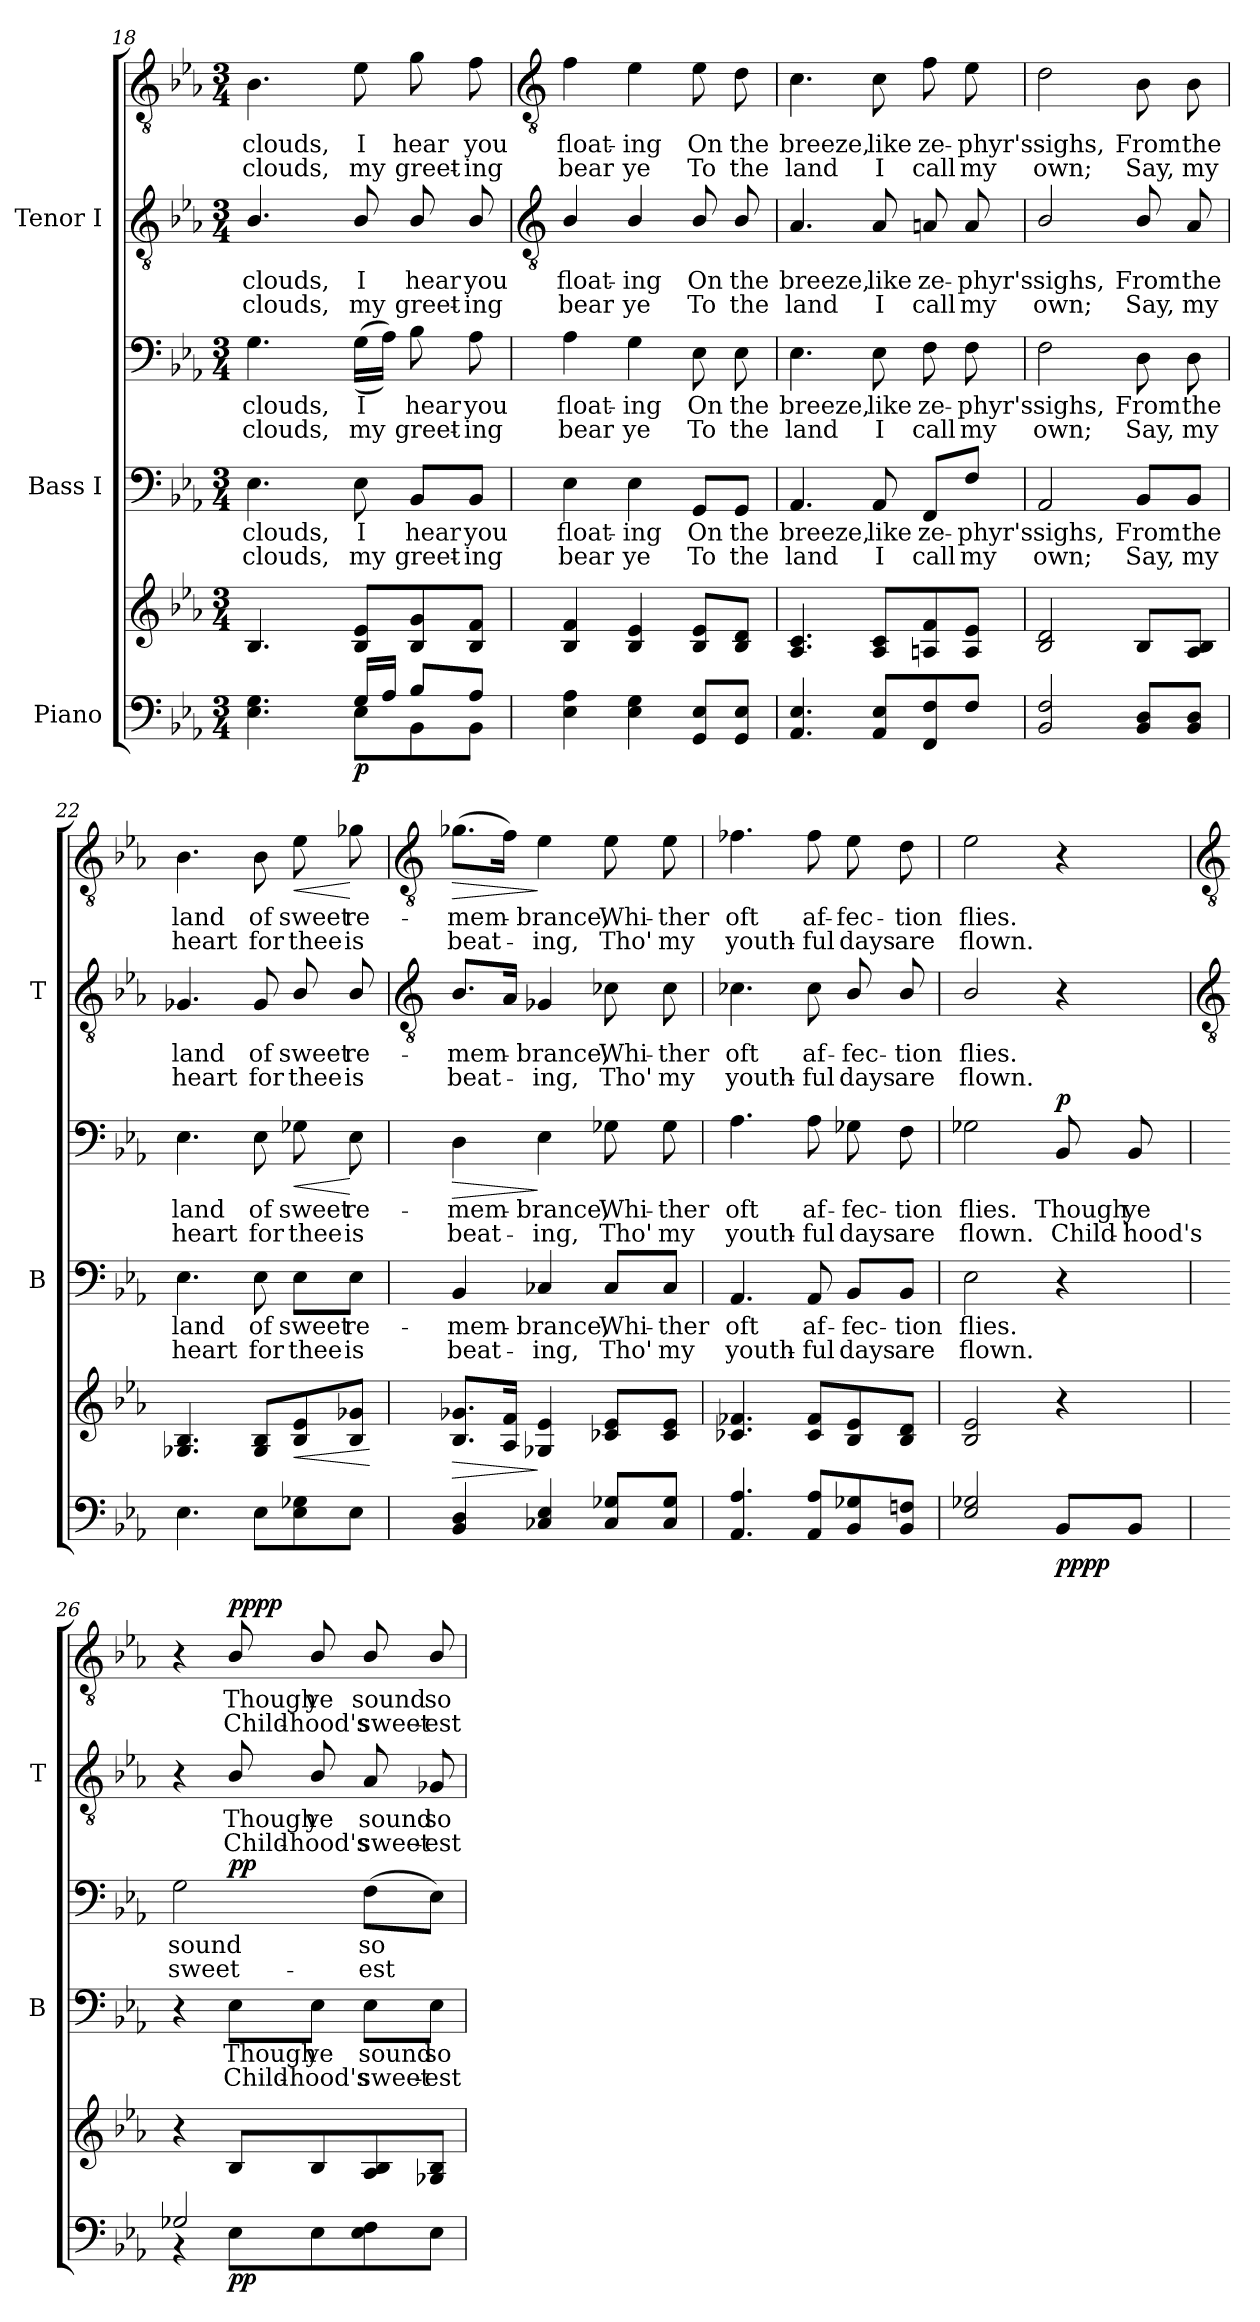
**kern	**kern	**dynam	**kern	**text	**text	**kern	**text	**text	**dynam	**kern	**text	**text	**kern	**text	**text	**dynam
*part3	*part3	*part3	*part2	*part2	*part2	*part2	*part2	*part2	*part2	*part1	*part1	*part1	*part1	*part1	*part1	*part1
*staff6	*staff5	*staff5/6	*staff4	*staff4	*staff4	*staff3	*staff3	*staff3	*staff3/4	*staff2	*staff2	*staff2	*staff1	*staff1	*staff1	*staff1/2
*I"Piano	*	*	*I"Bass I	*	*	*	*	*	*	*I"Tenor I	*	*	*	*	*	*
*	*	*	*I'B	*	*	*	*	*	*	*I'T	*	*	*	*	*	*
*clefF4	*clefG2	*	*clefF4	*	*	*clefF4	*	*	*	*clefGv2	*	*	*clefGv2	*	*	*
*k[b-e-a-]	*k[b-e-a-]	*	*k[b-e-a-]	*	*	*k[b-e-a-]	*	*	*	*k[b-e-a-]	*	*	*k[b-e-a-]	*	*	*
*E-:	*E-:	*	*E-:	*	*	*E-:	*	*	*	*E-:	*	*	*E-:	*	*	*
*M3/4	*M3/4	*	*M3/4	*	*	*M3/4	*	*	*	*M3/4	*	*	*M3/4	*	*	*
=18	=18	=18	=18	=18	=18	=18	=18	=18	=18	=18	=18	=18	=18	=18	=18	=18
*^	*	*	*	*	*	*	*	*	*	*	*	*	*	*	*	*
!	!	!	!	!	!LO:LY:b	!LO:LY:b	!	!LO:LY:b	!LO:LY:b	!	!	!LO:LY:b	!LO:LY:b	!	!LO:LY:b	!LO:LY:b	!
4.E-\ 4.G\	4ryy	4.B-	.	4.E-	clouds,	clouds,	4.G	clouds,	clouds,	.	4.B-/	clouds,	clouds,	4.B-	clouds,	clouds,	.
.	8ryy	.	.	.	.	.	.	.	.	.	.	.	.	.	.	.	.
!	!	!	!LO:DY:b=2	!	!LO:LY:b	!LO:LY:b	!	!LO:LY:b	!LO:LY:b	!	!	!LO:LY:b	!LO:LY:b	!	!LO:LY:b	!LO:LY:b	!
16G/LL	8E-\L	8B- 8e-L	p	8E-	I	my	(>(>16GLL	I	my	.	8B-/	I	my	8e-	I	my	.
16A-/JJ	.	.	.	.	.	.	16A-JJ))	.	.	.	.	.	.	.	.	.	.
!	!	!	!	!	!LO:LY:b	!LO:LY:b	!	!LO:LY:b	!LO:LY:b	!	!	!LO:LY:b	!LO:LY:b	!	!LO:LY:b	!LO:LY:b	!
8B-/L	8BB-\	8B- 8g	.	8BB-/L	hear	greet-	8B-	hear	greet-	.	8B-/	hear	greet-	8g	hear	greet-	.
!	!	!	!	!	!LO:LY:b	!LO:LY:b	!	!LO:LY:b	!LO:LY:b	!	!	!LO:LY:b	!LO:LY:b	!	!LO:LY:b	!LO:LY:b	!
8A-/J	8BB-\J	8B- 8fJ	.	8BB-/J	-you	ing	8A-	-you	ing	.	8B-/	-you	ing	8f	-you	ing	.
*v	*v	*	*	*	*	*	*	*	*	*	*	*	*	*	*	*	*
!!LO:LB:g=z
=19	=19	=19	=19	=19	=19	=19	=19	=19	=19	=19	=19	=19	=19	=19	=19	=19
*	*	*	*	*	*	*	*	*	*	*clefGv2	*	*	*clefGv2	*	*	*
*^	*	*	*	*	*	*	*	*	*	*	*	*	*	*	*	*
!	!	!	!	!	!LO:LY:b	!LO:LY:b	!	!LO:LY:b	!LO:LY:b	!	!	!LO:LY:b	!LO:LY:b	!	!LO:LY:b	!LO:LY:b	!
*v	*v	*	*	*	*	*	*	*	*	*	*	*	*	*	*	*	*
4E-\ 4A-\	4B- 4f	.	4E-	float-	-bear	4A-	float-	-bear	.	4B-/	float-	-bear	4f	float-	-bear	.
!	!	!	!	!LO:LY:b	!LO:LY:b	!	!LO:LY:b	!LO:LY:b	!	!	!LO:LY:b	!LO:LY:b	!	!LO:LY:b	!LO:LY:b	!
4E-\ 4G\	4B- 4e-	.	4E-	ing	ye	4G	ing	ye	.	4B-/	ing	ye	4e-	ing	ye	.
!	!	!	!	!LO:LY:b	!LO:LY:b	!	!LO:LY:b	!LO:LY:b	!	!	!LO:LY:b	!LO:LY:b	!	!LO:LY:b	!LO:LY:b	!
8GG 8E-L	8B- 8e-L	.	8GG/L	On	To	8E-	On	To	.	8B-/	On	To	8e-	On	To	.
!	!	!	!	!LO:LY:b	!LO:LY:b	!	!LO:LY:b	!LO:LY:b	!	!	!LO:LY:b	!LO:LY:b	!	!LO:LY:b	!LO:LY:b	!
8GG 8E-J	8B- 8dJ	.	8GG/J	the	the	8E-	the	the	.	8B-/	the	the	8d	the	the	.
=20	=20	=20	=20	=20	=20	=20	=20	=20	=20	=20	=20	=20	=20	=20	=20	=20
!	!	!	!	!LO:LY:b	!LO:LY:b	!	!LO:LY:b	!LO:LY:b	!	!	!LO:LY:b	!LO:LY:b	!	!LO:LY:b	!LO:LY:b	!
4.AA- 4.E-	4.A- 4.c	.	4.AA-	breeze,	land	4.E-	breeze,	land	.	4.A-	breeze,	land	4.c	breeze,	land	.
!	!	!	!	!LO:LY:b	!LO:LY:b	!	!LO:LY:b	!LO:LY:b	!	!	!LO:LY:b	!LO:LY:b	!	!LO:LY:b	!LO:LY:b	!
8AA- 8E-L	8A- 8cL	.	8AA-	like	I	8E-	like	I	.	8A-	like	I	8c	like	I	.
!	!	!	!	!LO:LY:b	!LO:LY:b	!	!LO:LY:b	!LO:LY:b	!	!	!LO:LY:b	!LO:LY:b	!	!LO:LY:b	!LO:LY:b	!
8FF 8F	8An 8f	.	8FF/L	ze-	-call	8F	ze-	-call	.	8An	ze-	-call	8f	ze-	-call	.
!	!	!	!	!LO:LY:b	!LO:LY:b	!	!LO:LY:b	!LO:LY:b	!	!	!LO:LY:b	!LO:LY:b	!	!LO:LY:b	!LO:LY:b	!
8FJ	8A 8e-J	.	8F/J	phyr's	my	8F	phyr's	my	.	8A	phyr's	my	8e-	phyr's	my	.
=21	=21	=21	=21	=21	=21	=21	=21	=21	=21	=21	=21	=21	=21	=21	=21	=21
!	!	!	!	!LO:LY:b	!LO:LY:b	!	!LO:LY:b	!LO:LY:b	!	!	!LO:LY:b	!LO:LY:b	!	!LO:LY:b	!LO:LY:b	!
2BB-/ 2F/	2B- 2d	.	2AA-	sighs,	own;	2F	sighs,	own;	.	2B-/	sighs,	own;	2d	sighs,	own;	.
!	!	!	!	!LO:LY:b	!LO:LY:b	!	!LO:LY:b	!LO:LY:b	!	!	!LO:LY:b	!LO:LY:b	!	!LO:LY:b	!LO:LY:b	!
8BB- 8DL	8B-L	.	8BB-/L	From	Say,	8D	From	Say,	.	8B-/	From	Say,	8B-	From	Say,	.
!	!	!	!	!LO:LY:b	!LO:LY:b	!	!LO:LY:b	!LO:LY:b	!	!	!LO:LY:b	!LO:LY:b	!	!LO:LY:b	!LO:LY:b	!
8BB- 8DJ	8A- 8B-J	.	8BB-/J	the	my	8D	the	my	.	8A-	the	my	8B-	the	my	.
=22	=22	=22	=22	=22	=22	=22	=22	=22	=22	=22	=22	=22	=22	=22	=22	=22
!	!	!	!	!LO:LY:b	!LO:LY:b	!	!LO:LY:b	!LO:LY:b	!	!	!LO:LY:b	!LO:LY:b	!	!LO:LY:b	!LO:LY:b	!
4.E-	4.G-X 4.B-	.	4.E-	land	heart	4.E-	land	heart	.	4.G-X	land	heart	4.B-	land	heart	.
!	!	!	!	!LO:LY:b	!LO:LY:b	!	!LO:LY:b	!LO:LY:b	!	!	!LO:LY:b	!LO:LY:b	!	!LO:LY:b	!LO:LY:b	!
8E-L	8G- 8B-L	.	8E-	of	for	8E-	of	for	.	8G-	of	for	8B-	of	for	.
!	!	!LO:HP:b	!	!LO:LY:b	!LO:LY:b	!	!LO:LY:b	!LO:LY:b	!LO:HP:b	!	!LO:LY:b	!LO:LY:b	!	!LO:LY:b	!LO:LY:b	!LO:HP:b
8E- 8G-X	8B- 8e-	<	8E-\L	sweet	thee	8G-X	sweet	thee	<	8B-/	sweet	thee	8e-	sweet	thee	<
!	!	!	!	!LO:LY:b	!LO:LY:b	!	!LO:LY:b	!LO:LY:b	!	!	!LO:LY:b	!LO:LY:b	!	!LO:LY:b	!LO:LY:b	!
8E-J	8B- 8g-XJ	.	8E-\J	re-	-is	8E-	re-	-is	[	8B-/	re-	-is	8g-X	re-	-is	[
.	.	[	.	.	.	.	.	.	.	.	.	.	.	.	.	.
!!LO:LB:g=z
=23	=23	=23	=23	=23	=23	=23	=23	=23	=23	=23	=23	=23	=23	=23	=23	=23
*	*	*	*	*	*	*	*	*	*	*clefGv2	*	*	*clefGv2	*	*	*
*^	*	*	*	*	*	*	*	*	*	*	*	*	*	*	*	*
!	!	!	!LO:HP:b	!	!LO:LY:b	!LO:LY:b	!	!LO:LY:b	!LO:LY:b	!LO:HP:b	!	!LO:LY:b	!LO:LY:b	!	!LO:LY:b	!LO:LY:b	!LO:HP:b
4BB- 4D	2.ryy	8.B- 8.g-XL	>	4BB-	mem-	-beat-	4D	mem-	-beat-	>	8.B-L	mem-	beat-	(>8.g-XL	mem-	beat-	>
.	.	16A- 16fJ	.	.	.	.	.	.	.	.	16A-J	.	.	16fJ)	.	.	.
!	!	!	!	!	!LO:LY:b	!LO:LY:b	!	!LO:LY:b	!LO:LY:b	!	!	!LO:LY:b	!LO:LY:b	!	!LO:LY:b	!LO:LY:b	!
4C-X/ 4E-/	.	4G-X 4e-	]	4C-X	-brance,	ing,	4E-	-brance,	ing,	]	4G-X	brance,	ing,	4e-	brance,	ing,	]
!	!	!	!	!	!LO:LY:b	!LO:LY:b	!	!LO:LY:b	!LO:LY:b	!	!	!LO:LY:b	!LO:LY:b	!	!LO:LY:b	!LO:LY:b	!
8C- 8G-XL	.	8c-X 8e-L	.	8C-/L	Whi-	-Tho'	8G-X	Whi-	-Tho'	.	8c-X	Whi-	-Tho'	8e-	Whi-	-Tho'	.
!	!	!	!	!	!LO:LY:b	!LO:LY:b	!	!LO:LY:b	!LO:LY:b	!	!	!LO:LY:b	!LO:LY:b	!	!LO:LY:b	!LO:LY:b	!
8C- 8G-J	.	8c- 8e-J	.	8C-/J	ther	my	8G-	ther	my	.	8c-	ther	my	8e-	ther	my	.
=24	=24	=24	=24	=24	=24	=24	=24	=24	=24	=24	=24	=24	=24	=24	=24	=24	=24
!	!	!	!	!	!LO:LY:b	!LO:LY:b	!	!LO:LY:b	!LO:LY:b	!	!	!LO:LY:b	!LO:LY:b	!	!LO:LY:b	!LO:LY:b	!
4.AA- 4.A-	2.ryy	4.c-X 4.f-X	.	4.AA-	oft	youth-	4.A-	oft	youth-	.	4.c-X	oft	youth-	4.f-X	oft	youth-	.
!	!	!	!	!	!LO:LY:b	!LO:LY:b	!	!LO:LY:b	!LO:LY:b	!	!	!LO:LY:b	!LO:LY:b	!	!LO:LY:b	!LO:LY:b	!
8AA- 8A-L	.	8c- 8f-L	.	8AA-	-af-	-ful	8A-	-af-	-ful	.	8c-	-af-	-ful	8f-	-af-	-ful	.
!	!	!	!	!	!LO:LY:b	!LO:LY:b	!	!LO:LY:b	!LO:LY:b	!	!	!LO:LY:b	!LO:LY:b	!	!LO:LY:b	!LO:LY:b	!
8BB- 8G-X	.	8B- 8e-	.	8BB-/L	fec-	-days	8G-X	fec-	-days	.	8B-/	fec-	-days	8e-	fec-	-days	.
!	!	!	!	!	!LO:LY:b	!LO:LY:b	!	!LO:LY:b	!LO:LY:b	!	!	!LO:LY:b	!LO:LY:b	!	!LO:LY:b	!LO:LY:b	!
8BB- 8FnJ	.	8B- 8dJ	.	8BB-/J	tion	are	8F	tion	are	.	8B-/	tion	are	8d	tion	are	.
=25	=25	=25	=25	=25	=25	=25	=25	=25	=25	=25	=25	=25	=25	=25	=25	=25	=25
!	!	!	!	!	!LO:LY:b	!LO:LY:b	!	!LO:LY:b	!LO:LY:b	!	!	!LO:LY:b	!LO:LY:b	!	!LO:LY:b	!LO:LY:b	!
2E- 2G-X	2.ryy	2B- 2e-	.	2E-	flies.	flown.	2G-X	flies.	flown.	.	2B-/	flies.	flown.	2e-	flies.	flown.	.
!	!	!	!LO:DY:b=2	!	!	!	!	!LO:LY:b	!LO:LY:b	!	!	!	!	!	!	!	!
!	!	!	!LO:DY:n=1:b	!	!	!	!	!	!	!LO:DY:b	!	!	!	!	!	!	!
8BB-/L	.	4r	pp pp	4r	.	.	8BB-	Though	Child-	p	4r	.	.	4r	.	.	.
!	!	!	!	!	!	!	!	!LO:LY:b	!LO:LY:b	!	!	!	!	!	!	!	!
8BB-/J	.	.	.	.	.	.	8BB-	-ye	hood's	.	.	.	.	.	.	.	.
!!LO:LB:g=z
=26	=26	=26	=26	=26	=26	=26	=26	=26	=26	=26	=26	=26	=26	=26	=26	=26	=26
*	*	*	*	*	*	*	*	*	*	*	*clefGv2	*	*	*clefGv2	*	*	*
!	!	!	!	!	!	!	!	!LO:LY:b	!LO:LY:b	!	!	!	!	!	!	!	!
2G-X/	4r	4r	.	4r	.	.	2G	sound	sweet-	.	4r	.	.	4r	.	.	.
!	!	!	!LO:DY:b=2	!	!LO:LY:b	!LO:LY:b	!	!	!	!LO:DY:b=2	!	!LO:LY:b	!LO:LY:b	!	!LO:LY:b	!LO:LY:b	!LO:DY:b=2
!	!	!	!	!	!	!	!	!	!	!	!	!	!	!	!	!	!LO:DY:n=1:b
.	8E-\L	8B-L	pp	8E-\L	Though	Child-	.	.	.	pp	8B-/	Though	Child-	8B-/	Though	Child-	pp pp
!	!	!	!	!	!LO:LY:b	!LO:LY:b	!	!	!	!	!	!LO:LY:b	!LO:LY:b	!	!LO:LY:b	!LO:LY:b	!
.	8E-\	8B-	.	8E-\J	-ye	hood's	.	.	.	.	8B-/	-ye	hood's	8B-/	-ye	hood's	.
!	!	!	!	!	!LO:LY:b	!LO:LY:b	!	!LO:LY:b	!LO:LY:b	!	!	!LO:LY:b	!LO:LY:b	!	!LO:LY:b	!LO:LY:b	!
4ryy	8E-\ 8F\	8A- 8B-	.	8E-\L	sound	sweet-	(>8FL	-so	est	.	8A-	sound	sweet-	8B-/	sound	sweet-	.
!	!	!	!	!	!LO:LY:b	!LO:LY:b	!	!	!	!	!	!LO:LY:b	!LO:LY:b	!	!LO:LY:b	!LO:LY:b	!
.	8E-\J	8G-X 8B-J	.	8E-\J	-so	est	8E-J)	.	.	.	8G-X	-so	est	8B-/	-so	est	.
*v	*v	*	*	*	*	*	*	*	*	*	*	*	*	*	*	*	*
=	=	=	=	=	=	=	=	=	=	=	=	=	=	=	=	=
*-	*-	*-	*-	*-	*-	*-	*-	*-	*-	*-	*-	*-	*-	*-	*-	*-
